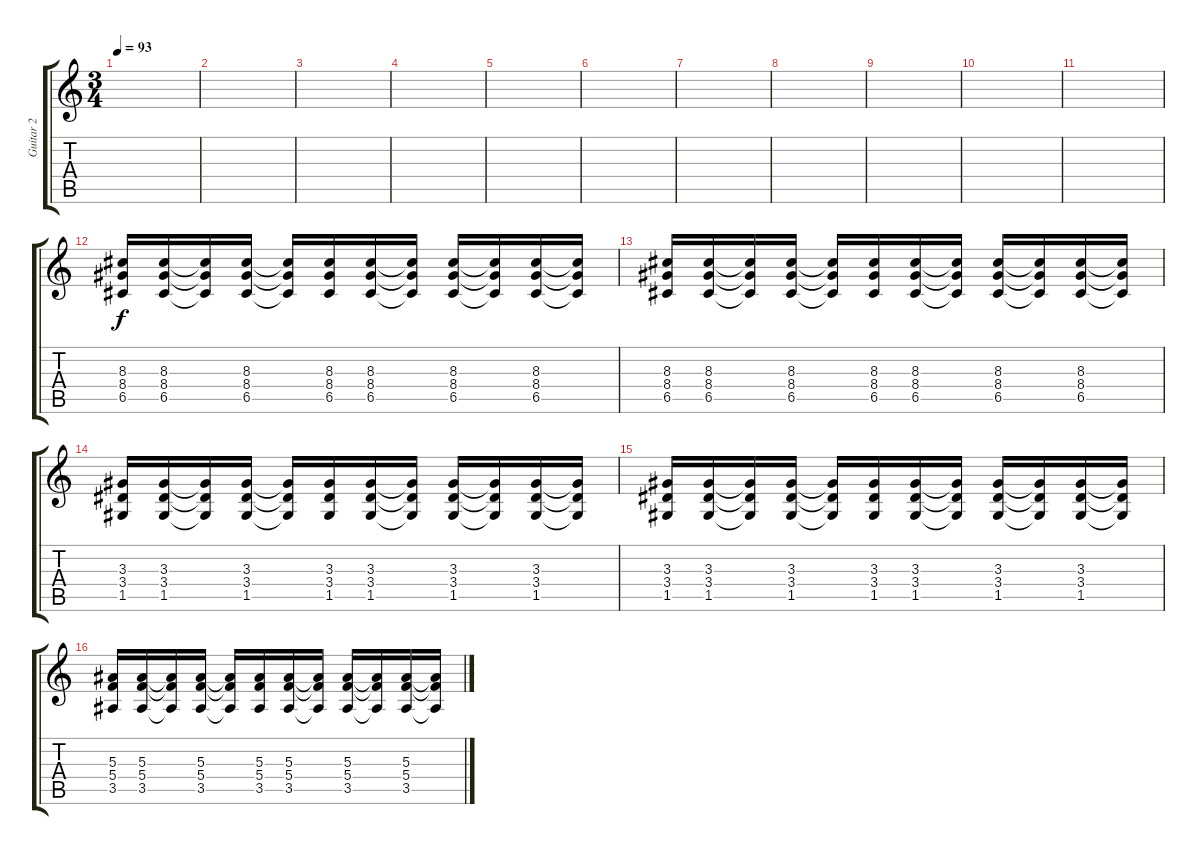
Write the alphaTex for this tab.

\track ("Guitar 2" "Guitar 2") {instrument overdrivenguitar}
\staff {score tabs}
\tuning (D4 A3 F3 C3 G2 C2) {hide}
\ts (3 4)
\tempo 93
\clef g2
\ks c
|
|
|
|
|
|
|
|
|
|
|
(8.3 8.4 6.5).16{volume 14 balance 16 instrument overdrivenguitar} (8.3 8.4 6.5).16 (8.3{t} 8.4{t} 6.5{t}).16 (8.3 8.4 6.5).16 (8.3{t} 8.4{t} 6.5{t}).16 (8.3 8.4 6.5).16 (8.3 8.4 6.5).16 (8.3{t} 8.4{t} 6.5{t}).16 (8.3 8.4 6.5).16 (8.3{t} 8.4{t} 6.5{t}).16 (8.3 8.4 6.5).16 (8.3{t} 8.4{t} 6.5{t}).16 |
(8.3 8.4 6.5).16 (8.3 8.4 6.5).16 (8.3{t} 8.4{t} 6.5{t}).16 (8.3 8.4 6.5).16 (8.3{t} 8.4{t} 6.5{t}).16 (8.3 8.4 6.5).16 (8.3 8.4 6.5).16 (8.3{t} 8.4{t} 6.5{t}).16 (8.3 8.4 6.5).16 (8.3{t} 8.4{t} 6.5{t}).16 (8.3 8.4 6.5).16 (8.3{t} 8.4{t} 6.5{t}).16 |
(3.3 3.4 1.5).16 (3.3 3.4 1.5).16 (3.3{t} 3.4{t} 1.5{t}).16 (3.3 3.4 1.5).16 (3.3{t} 3.4{t} 1.5{t}).16 (3.3 3.4 1.5).16 (3.3 3.4 1.5).16 (3.3{t} 3.4{t} 1.5{t}).16 (3.3 3.4 1.5).16 (3.3{t} 3.4{t} 1.5{t}).16 (3.3 3.4 1.5).16 (3.3{t} 3.4{t} 1.5{t}).16 |
(3.3 3.4 1.5).16 (3.3 3.4 1.5).16 (3.3{t} 3.4{t} 1.5{t}).16 (3.3 3.4 1.5).16 (3.3{t} 3.4{t} 1.5{t}).16 (3.3 3.4 1.5).16 (3.3 3.4 1.5).16 (3.3{t} 3.4{t} 1.5{t}).16 (3.3 3.4 1.5).16 (3.3{t} 3.4{t} 1.5{t}).16 (3.3 3.4 1.5).16 (3.3{t} 3.4{t} 1.5{t}).16 |
(5.3 5.4 3.5).16 (5.3 5.4 3.5).16 (5.3{t} 5.4{t} 3.5{t}).16 (5.3 5.4 3.5).16 (5.3{t} 5.4{t} 3.5{t}).16 (5.3 5.4 3.5).16 (5.3 5.4 3.5).16 (5.3{t} 5.4{t} 3.5{t}).16 (5.3 5.4 3.5).16 (5.3{t} 5.4{t} 3.5{t}).16 (5.3 5.4 3.5).16 (5.3{t} 5.4{t} 3.5{t}).16
